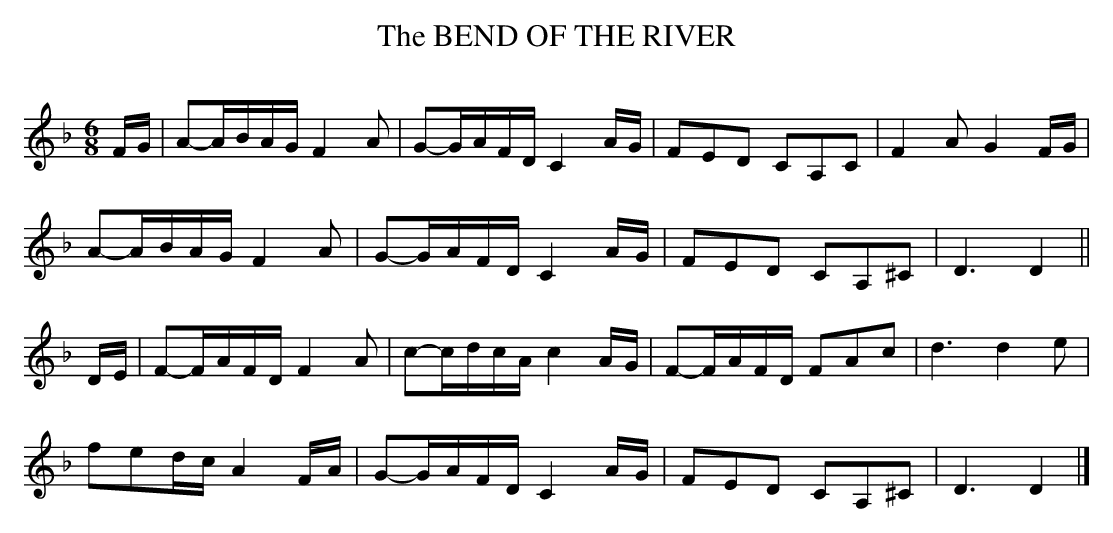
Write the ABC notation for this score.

X:1
T:BEND OF THE RIVER, The
Y:"slow"
Q:120
M:6/8
L:1/8
K:Dm
F/G/|A-A/B/A/G/ F2A|G-G/A/F/D/ C2A/G/|FED CA,C|F2A G2F/G/|
A-A/B/A/G/ F2A|G-G/A/F/D/ C2A/G/|FED CA,^C|D3D2||
D/E/|F-F/A/F/D/ F2A|c-c/d/c/A/ c2A/G/|F-F/A/F/D/ FAc|d3d2e|
fed/c/ A2F/A/|G-G/A/F/D/ C2A/G/|FED CA,^C|D3D2|]
